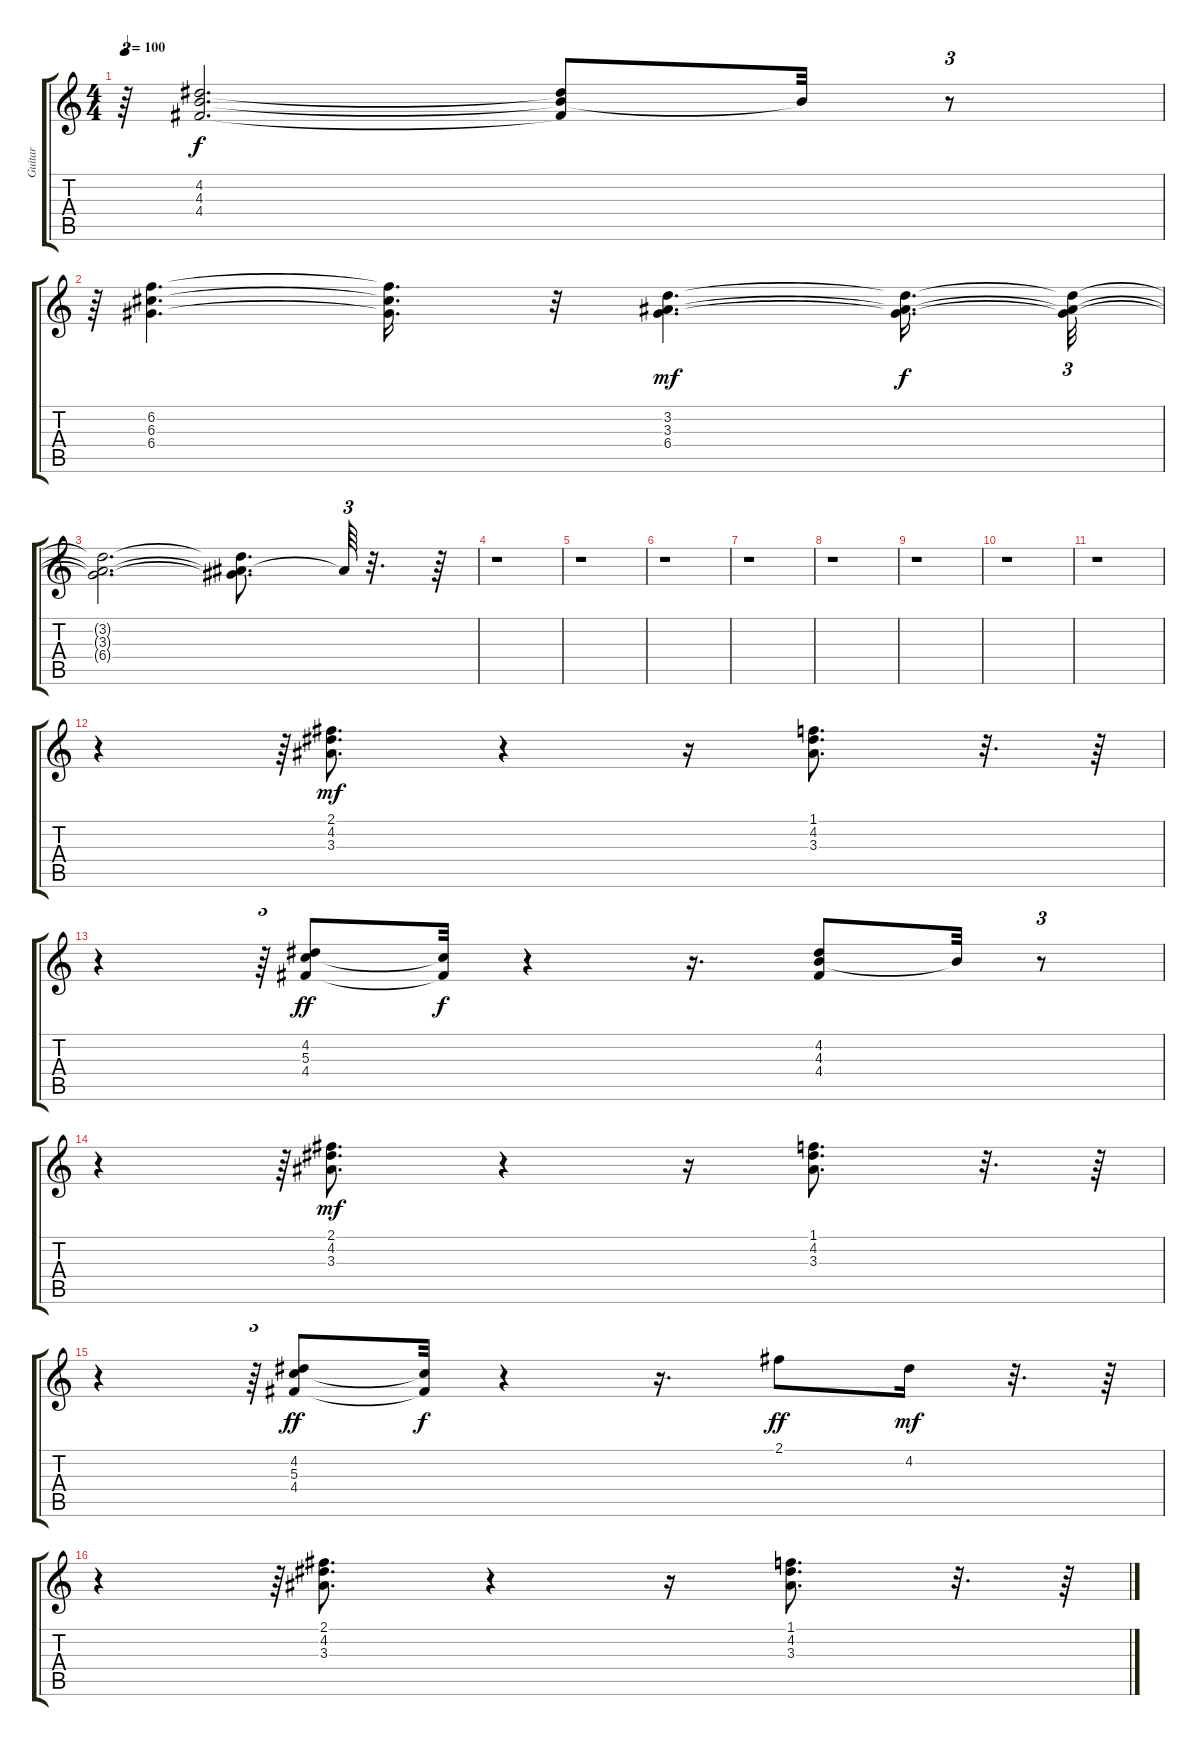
\track ("Guitar" "Guitar") {instrument electricguitarmuted}
\staff {score tabs}
\tuning (E4 B3 G3 D3 A2 E2) {hide}
\ts (4 4)
\tempo 100
\clef g2
\ks c
r.64{tu (3 2) dy f} (4.2 4.3 4.4).2{d} (4.2{t} 4.3{t} 4.4{t}).8 4.3{t}.32 r.8{tu (3 2)} |
r.64{tu (3 2)} (6.2 6.3 6.4).4{d} (6.2{t} 6.3{t} 6.4{t}).16{d} r.32 (3.2 3.3 6.4).4{d dy mf} (3.2{t} 3.3{t} 6.4{t}).16{d dy f} (3.2{t} 3.3{t} 6.4{t}).32{tu (3 2)} |
(3.2{t} 3.3{t} 6.4{t}).2{d} (3.2{t} 3.3{t} 6.4{t}).8{d} 3.3{t}.64{tu (3 2)} r.32{d} r.64 |
r.1 |
r.1 |
r.1 |
r.1 |
r.1 |
r.1 |
r.1 |
r.1 |
r.4 r.64{tu (3 2)} (2.1 4.2 3.3).8{d dy mf} r.4 r.16 (1.1 4.2 3.3).8{d} r.32{d} r.64 |
r.4 r.64{tu (3 2)} (4.2 5.3 4.4).8{dy ff} (5.3{t} 4.4{t}).32{dy f} r.4 r.16{d} (4.2 4.3 4.4).8 4.3{t}.32 r.8{tu (3 2)} |
r.4 r.64{tu (3 2)} (2.1 4.2 3.3).8{d dy mf} r.4 r.16 (1.1 4.2 3.3).8{d} r.32{d} r.64 |
r.4 r.64{tu (3 2)} (4.2 5.3 4.4).8{dy ff} (5.3{t} 4.4{t}).32{dy f} r.4 r.16{d} 2.1.8{dy ff} 4.2.16{dy mf} r.32{d} r.64 |
r.4 r.64{tu (3 2)} (2.1 4.2 3.3).8{d} r.4 r.16 (1.1 4.2 3.3).8{d} r.32{d} r.64
